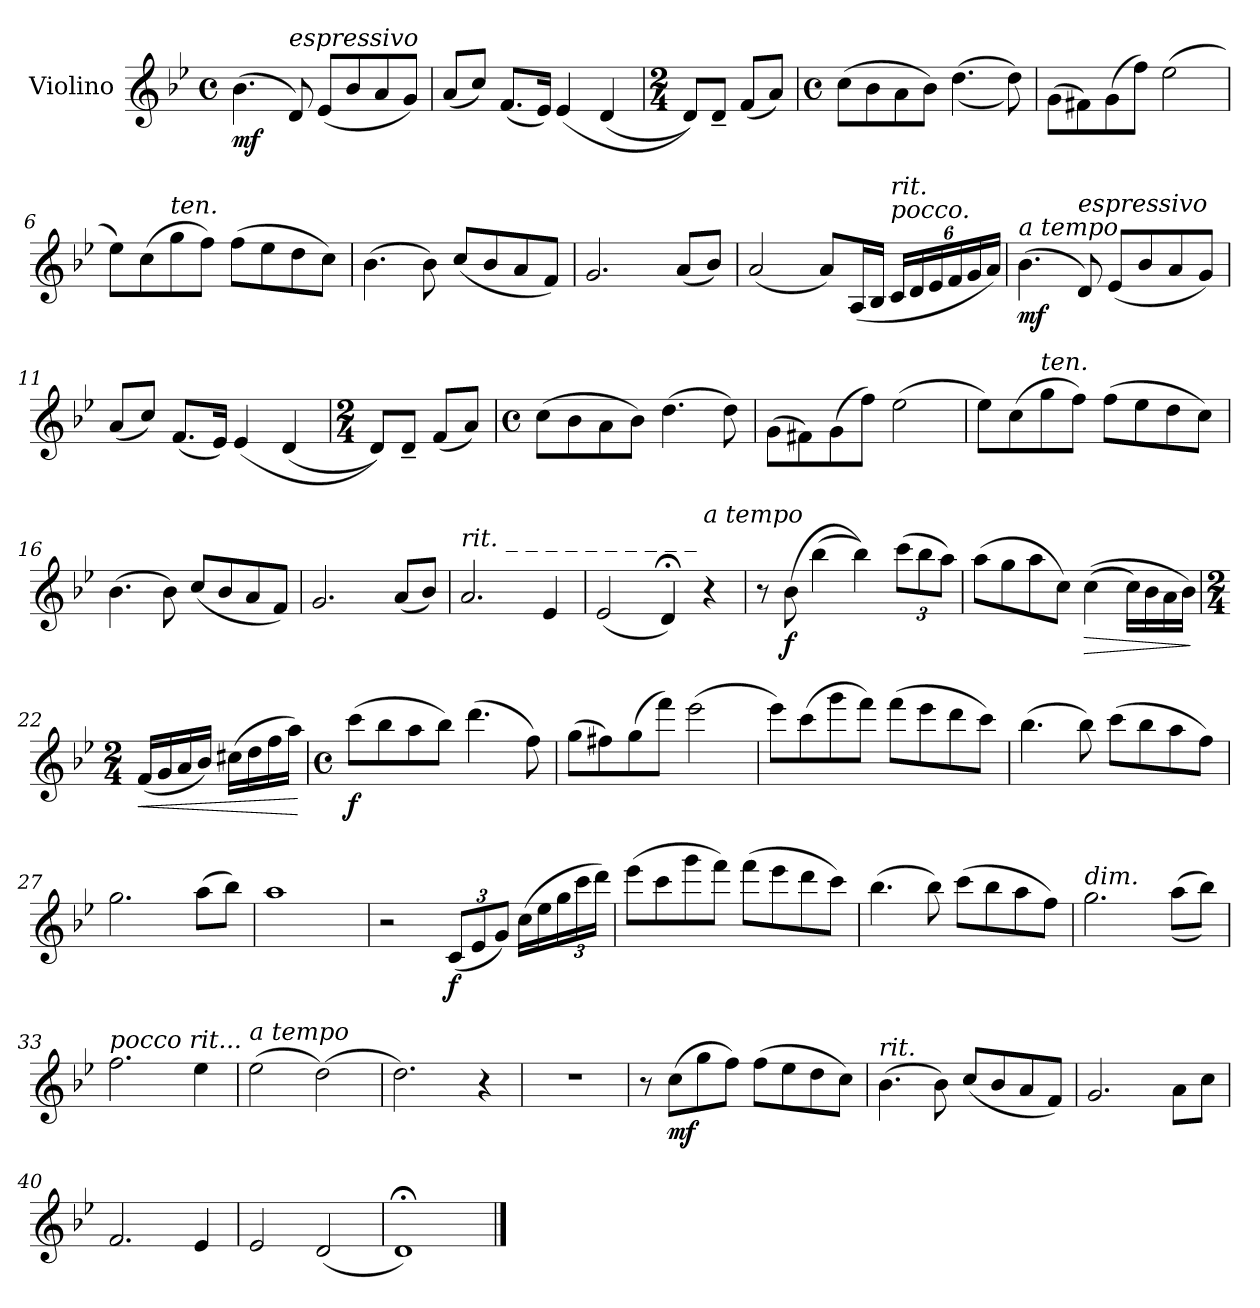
**kern	**dynam
*part1	*part1
*staff1	*staff1
*I"Violino	*
*I'Vln.	*
*clefG2	*
*k[b-e-]	*
*M4/4	*
*met(c)	*
*MM60	*
=1	=1
!	!LO:DY:b
(4.b-\	mf
!LO:TX:a:i:t=espressivo	!
8d/)	.
(8e-/L	.
8b-/	.
8a/	.
8g/J)	.
=2	=2
(8a/L	.
8cc/J)	.
(8.f/L	.
16e-/Jk)	.
(4e-/	.
(4d/	.
=3	=3
*M2/4	*
8d/L))	.
8d~/J	.
(8f/L	.
8a/J)	.
=4	=4
*M4/4	*
*met(c)	*
(8cc\L	.
8b-\	.
8a\	.
8b-\J)	.
((4.dd\	.
8dd\))	.
=5	=5
(8g\L	.
8f#X\)	.
(8g\	.
8ff\J)	.
(2ee-\	.
!!LO:LB:g=z
=6	=6
8ee-\L)	.
(8cc\	.
!LO:TX:a:i:t=ten.	!
8gg\	.
8ff\J)	.
(8ff\L	.
8ee-\	.
8dd\	.
8cc\J)	.
=7	=7
(4.b-\	.
8b-\)	.
(8cc/L	.
8b-/	.
8a/	.
8f/J)	.
=8	=8
2.g/	.
(8a/L	.
8b-/J)	.
=9	=9
(2a/	.
8a/L)	.
(16A/L	.
16B-/JJ	.
*Xbrackettup	*
!LO:TX:a:i:t=pocco.	!
!LO:TX:a:i:t=rit.	!
24c/LL	.
24d/	.
24e-/	.
24f/	.
24g/	.
24a/JJ)	.
=10	=10
!LO:TX:a:i:t=a tempo	!
!	!LO:DY:b
(4.b-\	mf
!LO:TX:a:i:t=espressivo	!
8d/)	.
(8e-/L	.
8b-/	.
8a/	.
8g/J)	.
!!LO:LB:g=z
=11	=11
(8a/L	.
8cc/J)	.
(8.f/L	.
16e-/Jk)	.
(4e-/	.
(4d/	.
=12	=12
*M2/4	*
8d/L))	.
8d~/J	.
(8f/L	.
8a/J)	.
=13	=13
*M4/4	*
*met(c)	*
(8cc\L	.
8b-\	.
8a\	.
8b-\J)	.
(4.dd\	.
8dd\)	.
=14	=14
(8g\L	.
8f#X\)	.
(8g\	.
8ff\J)	.
(2ee-\	.
=15	=15
8ee-\L)	.
(8cc\	.
!LO:TX:a:i:t=ten.	!
8gg\	.
8ff\J)	.
(8ff\L	.
8ee-\	.
8dd\	.
8cc\J)	.
!!LO:LB:g=z
=16	=16
(4.b-\	.
8b-\)	.
(8cc/L	.
8b-/	.
8a/	.
8f/J)	.
=17	=17
2.g/	.
(8a/L	.
8b-/J)	.
=18	=18
!LO:TX:a:i:t=rit.  _  _  _  _  _  _  _  _  _  _	!
2.a/	.
4e-/	.
=19	=19
(2e-/	.
4d;</)	.
!LO:TX:a:i:t=a tempo	!
4r	.
=20	=20
8r	.
!	!LO:DY:b
(8b-\	f
(4bb-\	.
4bb-\))	.
(12ccc\L	.
12bb-\	.
12aa\J)	.
!!LO:LB:g=z
=21	=21
(8aa\L	.
8gg\	.
8aa\	.
8cc\J)	.
!	!LO:HP:b
((4cc\	>
16cc\LL)	.
16b-\	.
16a\	.
16b-\JJ)	.
.	]
=22	=22
*M2/4	*
!	!LO:HP:b
(16f/LL	<
16g/	.
16a/	.
16b-/JJ)	.
(16cc#X\LL	.
16dd\	.
16ff\	.
16aa\JJ)	.
.	[
=23	=23
*M4/4	*
*met(c)	*
!	!LO:DY:b
(8ccc\L	f
8bb-\	.
8aa\	.
8bb-\J)	.
(4.ddd\	.
8ff\)	.
=24	=24
(8gg\L	.
8ff#X\)	.
(8gg\	.
8fff\J)	.
(2eee-\	.
!!LO:LB:g=z
=25	=25
8eee-\L)	.
(8ccc\	.
8ggg\	.
8fff\J)	.
(8fff\L	.
8eee-\	.
8ddd\	.
8ccc\J)	.
=26	=26
(4.bb-\	.
8bb-\)	.
(8ccc\L	.
8bb-\	.
8aa\	.
8ff\J)	.
=27	=27
2.gg\	.
(8aa\L	.
8bb-\J)	.
=28	=28
1aa	.
=29	=29
2r	.
!	!LO:DY:b
(12c/L	f
12e-/	.
12g/J)	.
(16cc\LL	.
16ee-\	.
24gg\	.
24ccc\	.
24ddd\JJ)	.
!!LO:LB:g=z
=30	=30
(8eee-\L	.
8ccc\	.
8ggg\	.
8fff\J)	.
(8fff\L	.
8eee-\	.
8ddd\	.
8ccc\J)	.
=31	=31
(4.bb-\	.
8bb-\)	.
(8ccc\L	.
8bb-\	.
8aa\	.
8ff\J)	.
=32	=32
!LO:TX:a:i:t=dim.	!
2.gg\	.
((8aa\L	.
8bb-\J))	.
=33	=33
!LO:TX:a:i:t=pocco rit...	!
2.ff\	.
4ee-\	.
=34	=34
!LO:TX:a:i:t=a tempo	!
(2ee-\	.
(2dd\)	.
=35	=35
2.dd\)	.
4r	.
!!LO:LB:g=z
=36	=36
1r	.
=37	=37
8r	.
!	!LO:DY:b
(8cc\L	mf
8gg\	.
8ff\J)	.
(8ff\L	.
8ee-\	.
8dd\	.
8cc\J)	.
=38	=38
!LO:TX:a:i:t=rit.	!
(4.b-\	.
8b-\)	.
(8cc/L	.
8b-/	.
8a/	.
8f/J)	.
=39	=39
2.g/	.
8a\L	.
8cc\J	.
=40	=40
2.f/	.
4e-/	.
=41	=41
2e-/	.
(2d/	.
=42	=42
1d;<)	.
==	==
*-	*-
